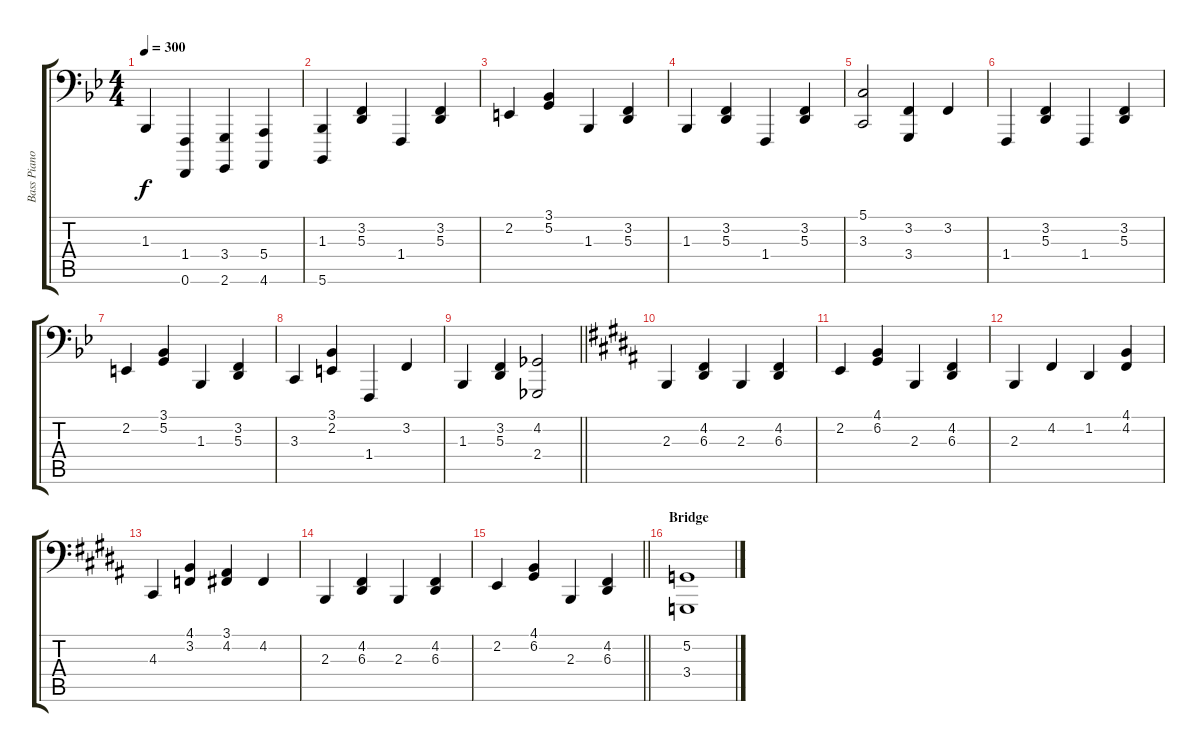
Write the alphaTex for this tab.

\track ("Bass Piano" "Bass Piano") {instrument acousticgrandpiano}
\staff {score tabs}
\tuning (G2 D2 A1 E1 B0 F0) {hide}
\ts (4 4)
\tempo 300
\clef f4
\ks bb
1.3.4{dy f} (1.4 0.6).4 (3.4 2.6).4 (5.4 4.6).4 |
(1.3 5.6).4 (3.2 5.3).4 1.4.4 (3.2 5.3).4 |
2.2.4 (3.1 5.2).4 1.3.4 (3.2 5.3).4 |
1.3.4 (3.2 5.3).4 1.4.4 (3.2 5.3).4 |
(5.1 3.3).2 (3.2 3.4).4 3.2.4 |
1.4.4 (3.2 5.3).4 1.4.4 (3.2 5.3).4 |
2.2.4 (3.1 5.2).4 1.3.4 (3.2 5.3).4 |
3.3.4 (3.1 2.2).4 1.4.4 3.2.4 |
\barLineRight lightlight
1.3.4 (3.2 5.3).4 (4.2 2.4).2 |
\ks b
2.3.4 (4.2 6.3).4 2.3.4 (4.2 6.3).4 |
\ks g#minor
2.2.4 (4.1 6.2).4 2.3.4 (4.2 6.3).4 |
2.3.4 4.2.4 1.2.4 (4.1 4.2).4 |
\ks b
4.3.4 (4.1 3.2).4 (3.1 4.2).4 4.2.4 |
\ks g#minor
2.3.4 (4.2 6.3).4 2.3.4 (4.2 6.3).4 |
\barLineRight lightlight
2.2.4 (4.1 6.2).4 2.3.4 (4.2 6.3).4 |
\section ("" "Bridge")
\ks b
(5.2 3.4).1
